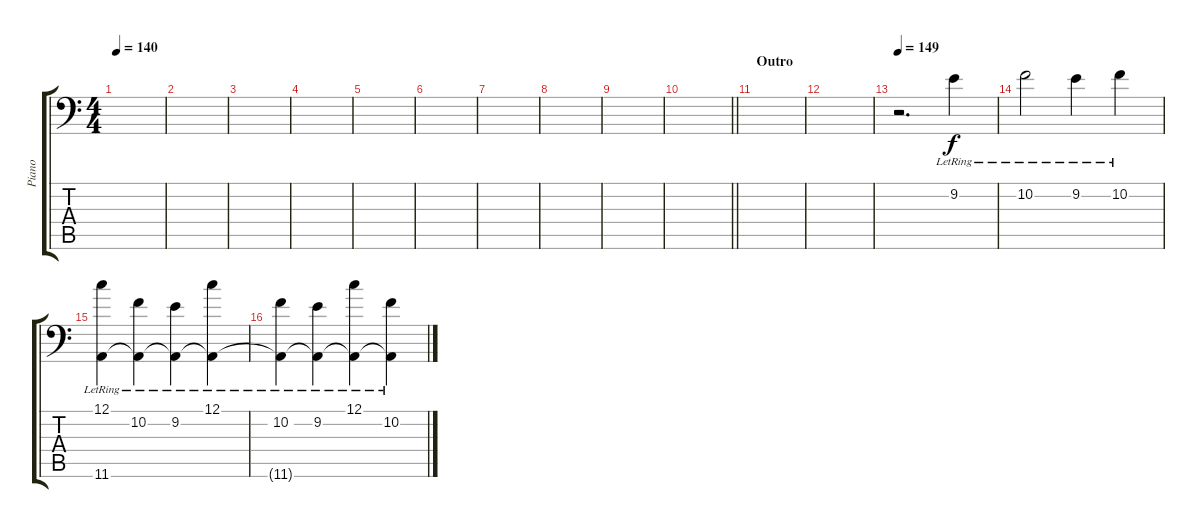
\track ("Piano" "Piano") {instrument acousticgrandpiano}
\staff {score tabs}
\tuning (C4 G3 Eb3 Bb2 F2 Bb1) {hide}
\ts (4 4)
\tempo 140
\clef f4
\ks c
|
|
|
|
|
|
|
|
|
\barLineRight lightlight
|
\section ("" "Outro")
|
|
\tempo 149
r.2{d} 9.2{lr}.4 |
10.2{lr}.2 9.2{lr}.4 10.2{lr}.4 |
(12.1{lr} 11.6{lr}).4 (10.2{lr} 11.6{t}).4 (9.2{lr} 11.6{t}).4 (12.1{lr} 11.6{t}).4 |
(10.2{lr} 11.6{t}).4 (9.2{lr} 11.6{t}).4 (12.1{lr} 11.6{t}).4 (10.2{lr} 11.6{t}).4
